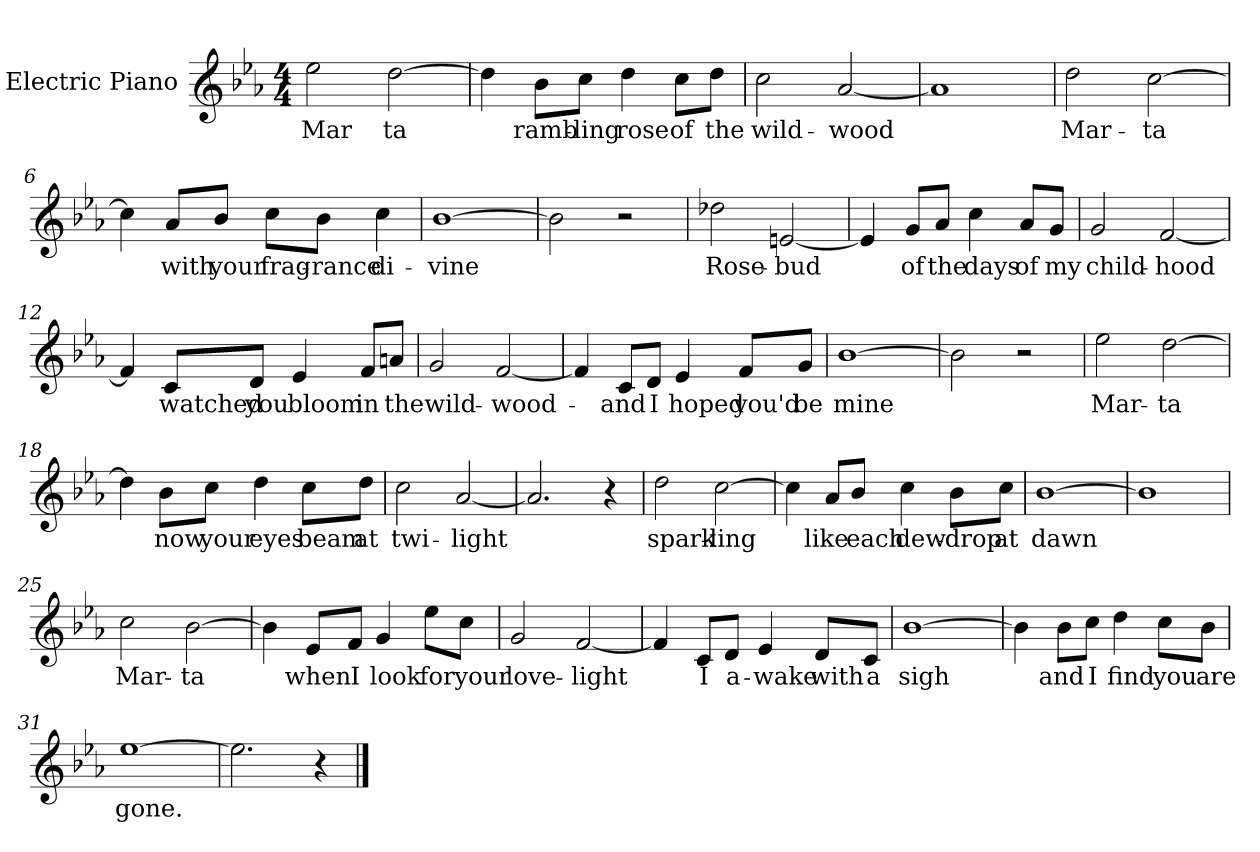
**kern	**text
*part1	*part1
*staff1	*staff1
*I"Electric Piano	*
*I'E.Pno	*
*clefG2	*
*k[b-e-a-]	*
*E-:	*
*M4/4	*
=1	=1
2ee-\	Mar
[2dd\	ta
=2	=2
4dd\]	.
8b-\L	ramb-
8cc\J	-ling
4dd\	rose
8cc\L	of
8dd\J	the
=3	=3
2cc\	wild-
[2a-/	-wood
=4	=4
1a-]	.
=5	=5
2dd\	Mar-
[2cc\	ta
!!LO:LB:g=z
=6	=6
4cc\]	.
8a-/L	with
8b-/J	your
8cc\L	frag-
8b-\J	-rance
4cc\	di-
=7	=7
[1b-	-vine
=8	=8
2b-\]	.
2r	.
=9	=9
2dd-X\	Rose-
[2en/	-bud
=10	=10
4en/]	.
8g/L	of
8a-/J	the
4cc\	days
8a-/L	of
8g/J	my
!!LO:LB:g=z
=11	=11
2g/	child-
[2f/	-hood
=12	=12
4f/]	.
8c/L	watched
8d/J	you
4e-/	bloom
8f/L	in
8an/J	the
=13	=13
2g/	wild-
[2f/	-wood-
!!LO:LB:g=z
=14	=14
4f/]	.
8c/L	and
8d/J	I
4e-/	hoped
8f/L	you'd
8g/J	be
=15	=15
[1b-	mine
=16	=16
2b-\]	.
2r	.
=17	=17
2ee-\	Mar-
[2dd\	-ta
=18	=18
4dd\]	.
8b-\L	now
8cc\J	your
4dd\	eyes
8cc\L	beam
8dd\J	at
!!LO:LB:g=z
=19	=19
2cc\	twi-
[2a-/	-light
=20	=20
2.a-/]	.
4r	.
=21	=21
2dd\	spark-
[2cc\	-ling
=22	=22
4cc\]	.
8a-/L	like
8b-/J	each
4cc\	dew-
8b-\L	drop
8cc\J	at
=23	=23
[1b-	dawn
=24	=24
1b-]	.
=25	=25
2cc\	Mar-
[2b-\	ta
!!LO:LB:g=z
=26	=26
4b-\]	.
8e-/L	when
8f/J	I
4g/	look
8ee-\L	for
8cc\J	your
=27	=27
2g/	love-
[2f/	-light
=28	=28
4f/]	.
8c/L	I
8d/J	a-
4e-/	-wake
8d/L	with
8c/J	a
=29	=29
[1b-	sigh
!!LO:LB:g=z
=30	=30
4b-\]	.
8b-\L	and
8cc\J	I
4dd\	find
8cc\L	you
8b-\J	are
=31	=31
[1ee-	gone.
=32	=32
2.ee-\]	.
4r	.
==	==
*-	*-
